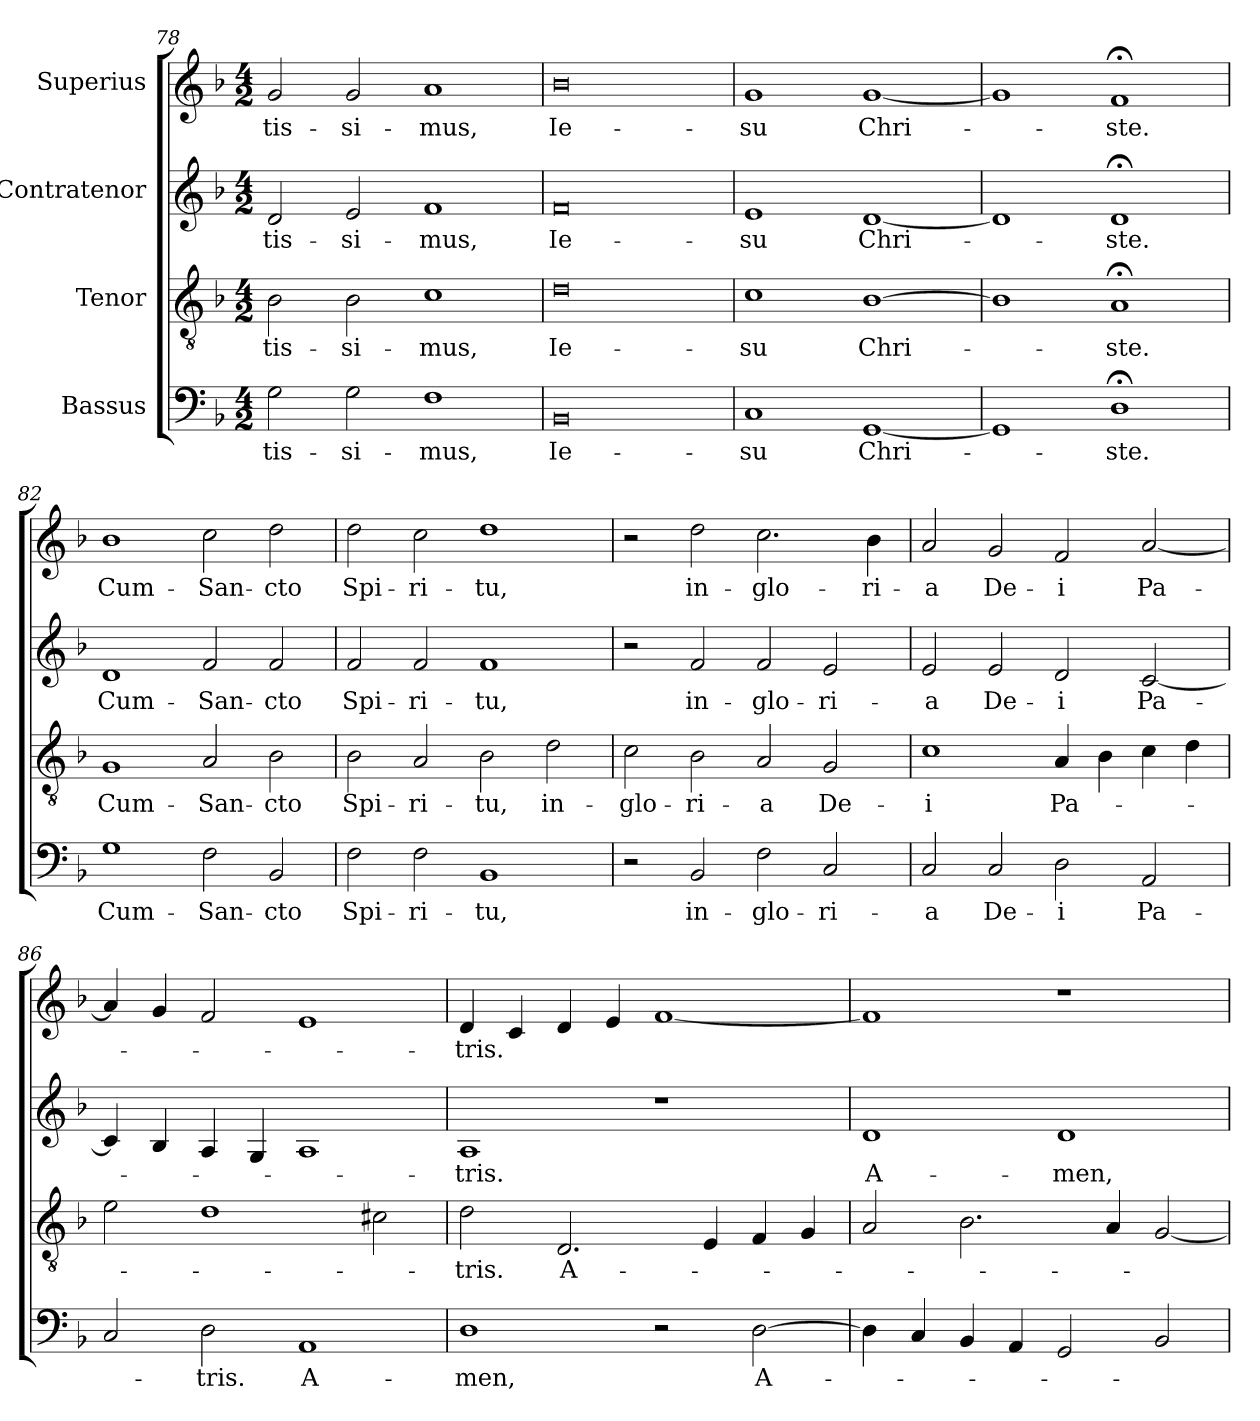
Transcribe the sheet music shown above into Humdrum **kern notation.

**kern	**text	**kern	**text	**kern	**text	**kern	**text
*part4	*part4	*part3	*part3	*part2	*part2	*part1	*part1
*staff4	*staff4	*staff3	*staff3	*staff2	*staff2	*staff1	*staff1
*I"Bassus	*	*I"Tenor	*	*I"Contratenor	*	*I"Superius	*
*clefF4	*	*clefGv2	*	*clefG2	*	*clefG2	*
*k[b-]	*	*k[b-]	*	*k[b-]	*	*k[b-]	*
*M4/2	*	*M4/2	*	*M4/2	*	*M4/2	*
=78	=78	=78	=78	=78	=78	=78	=78
2G\	-tis-	2B-\	-tis-	2d/	-tis-	2g/	-tis-
2G\	-si-	2B-\	-si-	2e/	-si-	2g/	-si-
1F\	-mus,	1c\	-mus,	1f/	-mus,	1a/	-mus,
=79	=79	=79	=79	=79	=79	=79	=79
0BB-/	Ie-	0d\	Ie-	0f/	Ie-	0b-\	Ie-
=80	=80	=80	=80	=80	=80	=80	=80
1C/	-su	1c\	-su	1e/	-su	1g/	-su
[1GG/	Chri-	[1B-\	Chri-	[1d/	Chri-	[1g/	Chri-
=81	=81	=81	=81	=81	=81	=81	=81
1GG/]	.	1B-\]	.	1d/]	.	1g/]	.
1D;<\	-ste.	1A;</	-ste.	1d;</	-ste.	1f;</	-ste.
=82	=82	=82	=82	=82	=82	=82	=82
1G\	Cum-	1G/	Cum-	1d/	Cum-	1b-\	Cum-
2F\	San-	2A/	San-	2f/	San-	2cc\	San-
2BB-/	-cto	2B-\	-cto	2f/	-cto	2dd\	-cto
=83	=83	=83	=83	=83	=83	=83	=83
2F\	Spi-	2B-\	Spi-	2f/	Spi-	2dd\	Spi-
2F\	-ri-	2A/	-ri-	2f/	-ri-	2cc\	-ri-
1BB-/	-tu,	2B-\	-tu,	1f/	-tu,	1dd\	-tu,
.	.	2d\	in-	.	.	.	.
=84	=84	=84	=84	=84	=84	=84	=84
2r	.	2c\	glo-	2r	.	2r	.
2BB-/	in-	2B-\	-ri-	2f/	in-	2dd\	in-
2F\	glo-	2A/	-a	2f/	glo-	2.cc\	glo-
2C/	-ri-	2G/	De-	2e/	-ri-	.	.
.	.	.	.	.	.	4b-\	-ri-
=85	=85	=85	=85	=85	=85	=85	=85
2C/	-a	1c\	-i	2e/	-a	2a/	-a
2C/	De-	.	.	2e/	De-	2g/	De-
2D\	-i	4A/	Pa-	2d/	-i	2f/	-i
.	.	4B-\	.	.	.	.	.
2AA/	Pa-	4c\	.	[2c/	Pa-	[2a/	Pa-
.	.	4d\	.	.	.	.	.
=86	=86	=86	=86	=86	=86	=86	=86
2C/	.	2e\	.	4c/]	.	4a/]	.
.	.	.	.	4B-/	.	4g/	.
2D\	-tris.	1d\	.	4A/	.	2f/	.
.	.	.	.	4G/	.	.	.
1AA/	A-	.	.	1A/	.	1e/	.
.	.	2c#X\	.	.	.	.	.
=87	=87	=87	=87	=87	=87	=87	=87
1D\	-men,	2d\	-tris.	1A/	-tris.	4d/	-tris.
.	.	.	.	.	.	4c/	.
.	.	2.D/	A-	.	.	4d/	.
.	.	.	.	.	.	4e/	.
2r	.	.	.	1r	.	[1f/	.
.	.	4E/	.	.	.	.	.
[2D\	A-	4F/	.	.	.	.	.
.	.	4G/	.	.	.	.	.
=88	=88	=88	=88	=88	=88	=88	=88
4D\]	.	2A/	.	1d/	A-	1f/]	.
4C/	.	.	.	.	.	.	.
4BB-/	.	2.B-\	.	.	.	.	.
4AA/	.	.	.	.	.	.	.
2GG/	.	.	.	1d/	-men,	1r	.
.	.	4A/	.	.	.	.	.
2BB-/	.	[2G/	.	.	.	.	.
=	=	=	=	=	=	=	=
*-	*-	*-	*-	*-	*-	*-	*-
